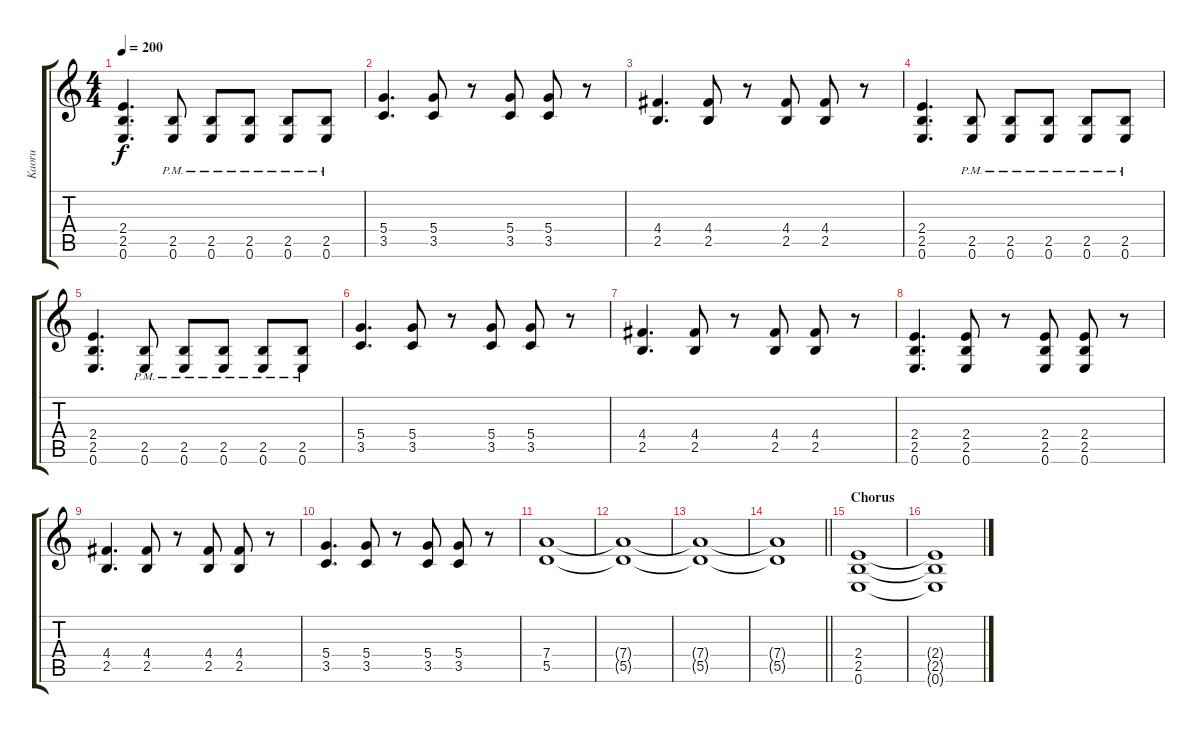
\track ("Kaoru" "Kaoru") {instrument distortionguitar}
\staff {score tabs}
\tuning (E4 B3 G3 D3 A2 E2) {hide}
\ts (4 4)
\tempo 200
\clef g2
\ks c
(2.4 2.5 0.6).4{d dy f} (2.5{pm} 0.6{pm}).8 (2.5{pm} 0.6{pm}).8 (2.5{pm} 0.6{pm}).8 (2.5{pm} 0.6{pm}).8 (2.5{pm} 0.6{pm}).8 |
(5.4 3.5).4{d} (5.4 3.5).8 r.8 (5.4 3.5).8 (5.4 3.5).8 r.8 |
(4.4 2.5).4{d} (4.4 2.5).8 r.8 (4.4 2.5).8 (4.4 2.5).8 r.8 |
(2.4 2.5 0.6).4{d} (2.5{pm} 0.6{pm}).8 (2.5{pm} 0.6{pm}).8 (2.5{pm} 0.6{pm}).8 (2.5{pm} 0.6{pm}).8 (2.5{pm} 0.6{pm}).8 |
(2.4 2.5 0.6).4{d} (2.5{pm} 0.6{pm}).8 (2.5{pm} 0.6{pm}).8 (2.5{pm} 0.6{pm}).8 (2.5{pm} 0.6{pm}).8 (2.5{pm} 0.6{pm}).8 |
(5.4 3.5).4{d} (5.4 3.5).8 r.8 (5.4 3.5).8 (5.4 3.5).8 r.8 |
(4.4 2.5).4{d} (4.4 2.5).8 r.8 (4.4 2.5).8 (4.4 2.5).8 r.8 |
(2.4 2.5 0.6).4{d} (2.4 2.5 0.6).8 r.8 (2.4 2.5 0.6).8 (2.4 2.5 0.6).8 r.8 |
(4.4 2.5).4{d} (4.4 2.5).8 r.8 (4.4 2.5).8 (4.4 2.5).8 r.8 |
(5.4 3.5).4{d} (5.4 3.5).8 r.8 (5.4 3.5).8 (5.4 3.5).8 r.8 |
(7.4 5.5).1 |
(7.4{t} 5.5{t}).1 |
(7.4{t} 5.5{t}).1 |
\barLineRight lightlight
(7.4{t} 5.5{t}).1 |
\section ("" "Chorus")
(2.4 2.5 0.6).1 |
(2.4{t} 2.5{t} 0.6{t}).1
